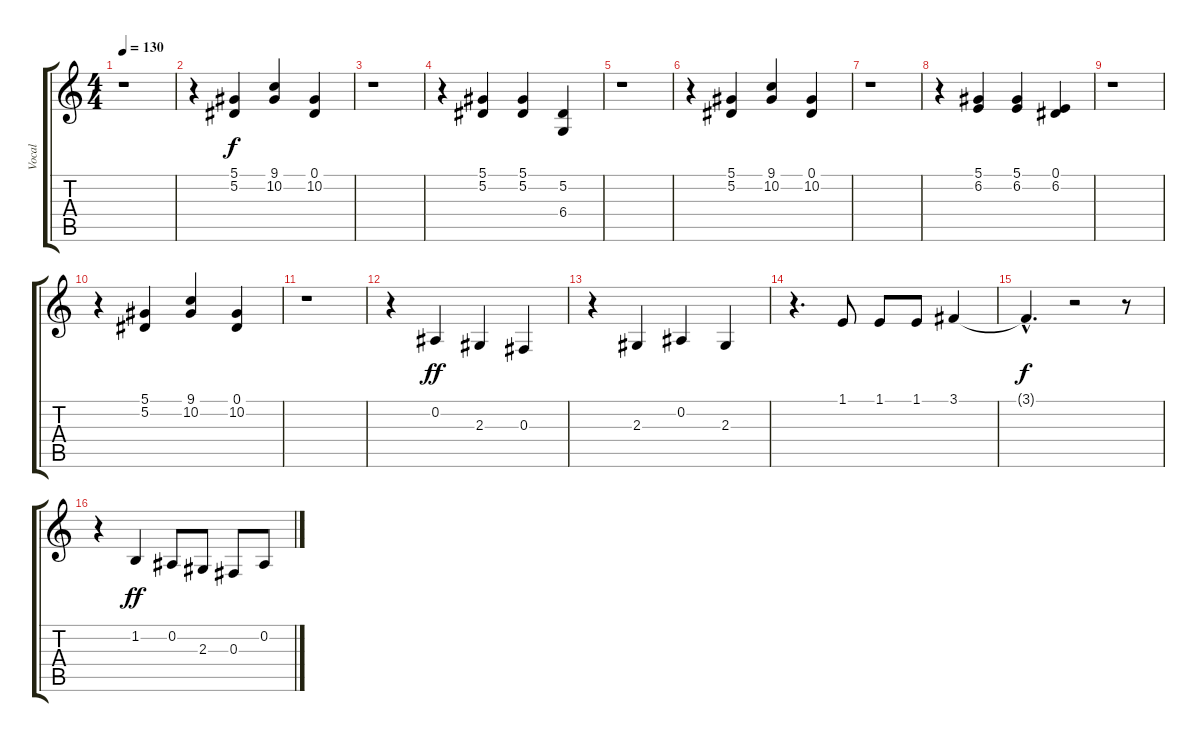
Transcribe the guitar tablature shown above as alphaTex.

\track ("Vocal" "Vocal") {instrument frenchhorn}
\staff {score tabs}
\tuning (Eb4 Bb3 Gb3 Db3 Ab2 Eb2) {hide}
\ts (4 4)
\tempo 130
\clef g2
\ks c
r.1{dy f} |
r.4 (5.1 5.2).4 (9.1 10.2).4 (0.1 10.2).4 |
r.1 |
r.4 (5.1 5.2).4 (5.1 5.2).4 (5.2 6.4).4 |
r.1 |
r.4 (5.1 5.2).4 (9.1 10.2).4 (0.1 10.2).4 |
r.1 |
r.4 (5.1 6.2).4 (5.1 6.2).4 (0.1 6.2).4 |
r.1 |
r.4 (5.1 5.2).4 (9.1 10.2).4 (0.1 10.2).4 |
r.1 |
r.4 0.2.4{dy ff} 2.3.4 0.3.4 |
r.4 2.3.4 0.2.4 2.3.4 |
r.4{d} 1.1.8 1.1.8 1.1.8 3.1.4 |
3.1{hac t}.4{d dy f} r.2 r.8 |
r.4 1.2.4{dy ff} 0.2.8 2.3.8 0.3.8 0.2.8
